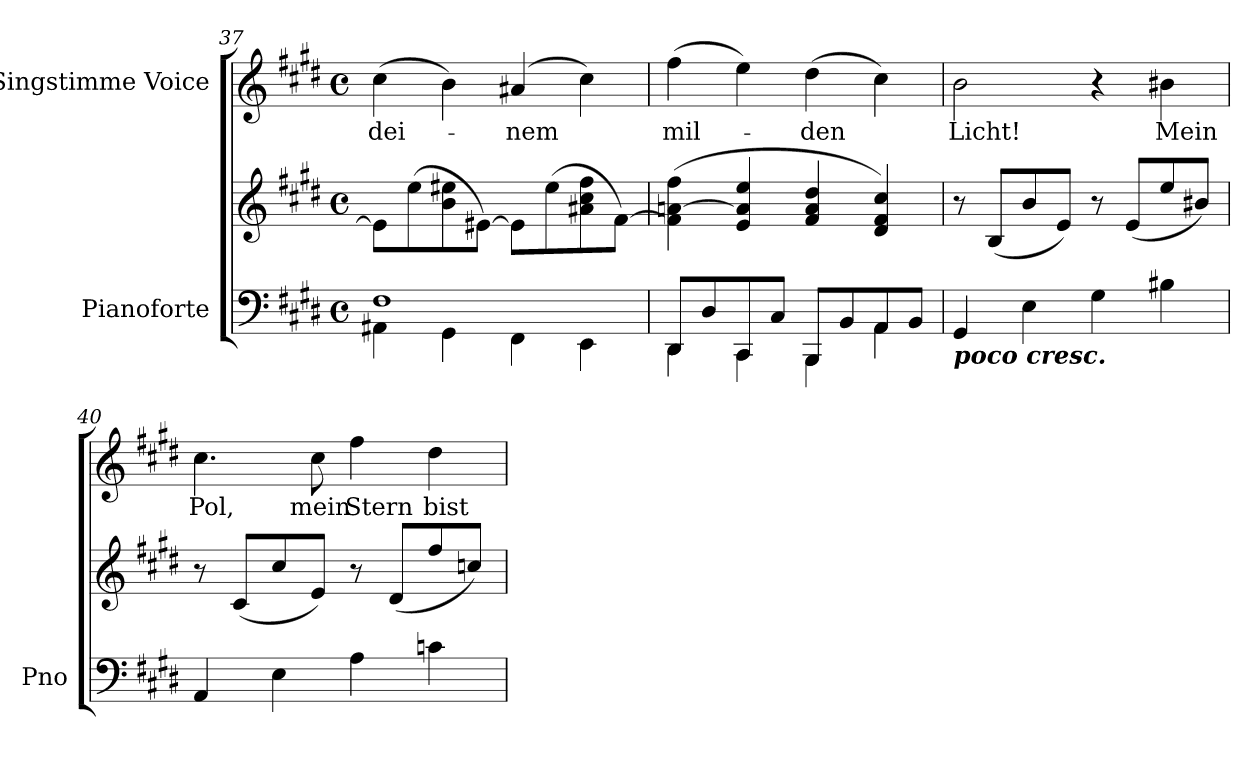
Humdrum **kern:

**kern	**kern	**kern	**text
*part2	*part2	*part1	*part1
*staff3	*staff2	*staff1	*staff1
*I"Pianoforte	*	*I"Singstimme Voice	*
*I'Pno	*	*	*
*clefF4	*clefG2	*clefG2	*
*k[f#c#g#d#]	*k[f#c#g#d#]	*k[f#c#g#d#]	*
*M4/4	*M4/4	*M4/4	*
*met(c)	*met(c)	*met(c)	*
=37	=37	=37	=37
*^	*	*	*
!	!	!	!	!LO:LY:b
1F#	4AA#X\	8e\L]	(4cc#\	dei--
.	.	(8ee\	.	.
.	4GG#\	8b\ 8ee#X\	4b\)	.
.	.	[8e#X\J)	.	.
!	!	!	!	!LO:LY:b
.	4FF#\	8e#\L]	(4a#X/	-nem
.	.	(8ee#\	.	.
.	4EE\	8a#X\ 8cc#\ 8ff#\	4cc#\)	.
.	.	[<8f#\J)	.	.
=38	=38	=38	=38	=38
!	!	!	!	!LO:LY:b
8DD#/L	4DD#\	(4f#\] [4an\ 4ff#\	(4ff#\	mil-
8D#/	.	.	.	.
8CC#/	4CC#\	4e/ 4a/] 4ee/	4ee\)	.
8C#/J	.	.	.	.
!	!	!	!	!LO:LY:b
8BBB/L	4BBB\	4f#/ 4a/ 4dd#/	(4dd#\	-den
8BB/	.	.	.	.
8AA/	4AA\	4d#/ 4f#/ 4cc#/)	4cc#\)	.
8BB/J	.	.	.	.
*v	*v	*	*	*
!!LO:LB:g=z
=39	=39	=39	=39
!LO:TX:b:Bi:t=poco cresc.	!	!	!
!	!	!	!LO:LY:b
4GG#/	8r	2b\	Licht!
.	(>8B/L	.	.
4E\	8b/	.	.
.	8e/J)	.	.
4G#\	8r	4r	.
.	(>8e/L	.	.
!	!	!	!LO:LY:b
4B#X\	8ee/	4b#X\	Mein
.	8b#X/J)	.	.
!!LO:LB:g=z
=40	=40	=40	=40
!	!	!	!LO:LY:b
4AA/	8r	4.cc#\	Pol,
.	(>8c#/L	.	.
4E\	8cc#/	.	.
!	!	!	!LO:LY:b
.	8e/J)	8cc#\	mein
!	!	!	!LO:LY:b
4A\	8r	4ff#\	Stern
.	(>8d#/L	.	.
!	!	!	!LO:LY:b
4cn\	8ff#/	4dd#\	bist
.	8ccn/J)	.	.
=	=	=	=
*-	*-	*-	*-
